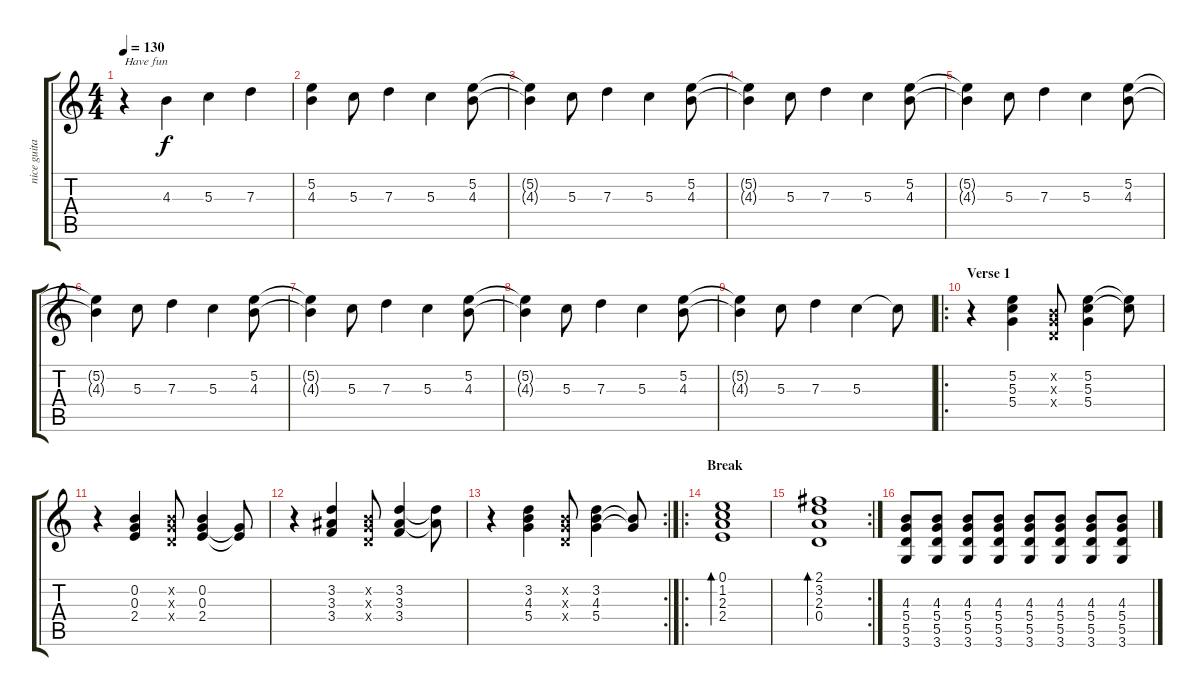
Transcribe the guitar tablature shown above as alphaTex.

\track ("nice guitar" "nice guita") {instrument electricguitarclean}
\staff {score tabs}
\tuning (E4 B3 G3 D3 A2 E2) {hide}
\ts (4 4)
\tempo 130
\clef g2
\ks c
r.4{txt "Have fun" dy f instrument electricguitarclean} 4.3.4 5.3.4 7.3.4 |
(5.2 4.3).4 5.3.8 7.3.4 5.3.4 (5.2 4.3).8 |
(5.2{t} 4.3{t}).4 5.3.8 7.3.4 5.3.4 (5.2 4.3).8 |
(5.2{t} 4.3{t}).4 5.3.8 7.3.4 5.3.4 (5.2 4.3).8 |
(5.2{t} 4.3{t}).4 5.3.8 7.3.4 5.3.4 (5.2 4.3).8 |
(5.2{t} 4.3{t}).4 5.3.8 7.3.4 5.3.4 (5.2 4.3).8 |
(5.2{t} 4.3{t}).4 5.3.8 7.3.4 5.3.4 (5.2 4.3).8 |
(5.2{t} 4.3{t}).4 5.3.8 7.3.4 5.3.4 (5.2 4.3).8 |
(5.2{t} 4.3{t}).4 5.3.8 7.3.4 5.3.4 5.3{t}.8 |
\ro
\section ("" "Verse 1")
r.4{volume 12} (5.2 5.3 5.4).4 (0.2{x} 0.3{x} 0.4{x}).8 (5.2 5.3 5.4).4 (5.2{t} 5.3{t}).8 |
r.4 (0.2 0.3 2.4).4 (0.2{x} 0.3{x} 0.4{x}).8 (0.2 0.3 2.4).4 (0.3{t} 2.4{t}).8 |
r.4 (3.2 3.3 3.4).4 (0.2{x} 0.3{x} 0.4{x}).8 (3.2 3.3 3.4).4 (3.2{t} 3.3{t}).8 |
\rc 2
r.4 (3.2 4.3 5.4).4 (0.2{x} 0.3{x} 0.4{x}).8 (3.2 4.3 5.4).4 (4.3{t} 5.4{t}).8 |
\ro
\section ("" "Break")
(0.1 1.2 2.3 2.4).1{bd 60} |
\rc 2
(2.1 3.2 2.3 0.4).1{bd 60} |
(4.3 5.4 5.5 3.6).8 (4.3 5.4 5.5 3.6).8 (4.3 5.4 5.5 3.6).8 (4.3 5.4 5.5 3.6).8 (4.3 5.4 5.5 3.6).8 (4.3 5.4 5.5 3.6).8 (4.3 5.4 5.5 3.6).8 (4.3 5.4 5.5 3.6).8
